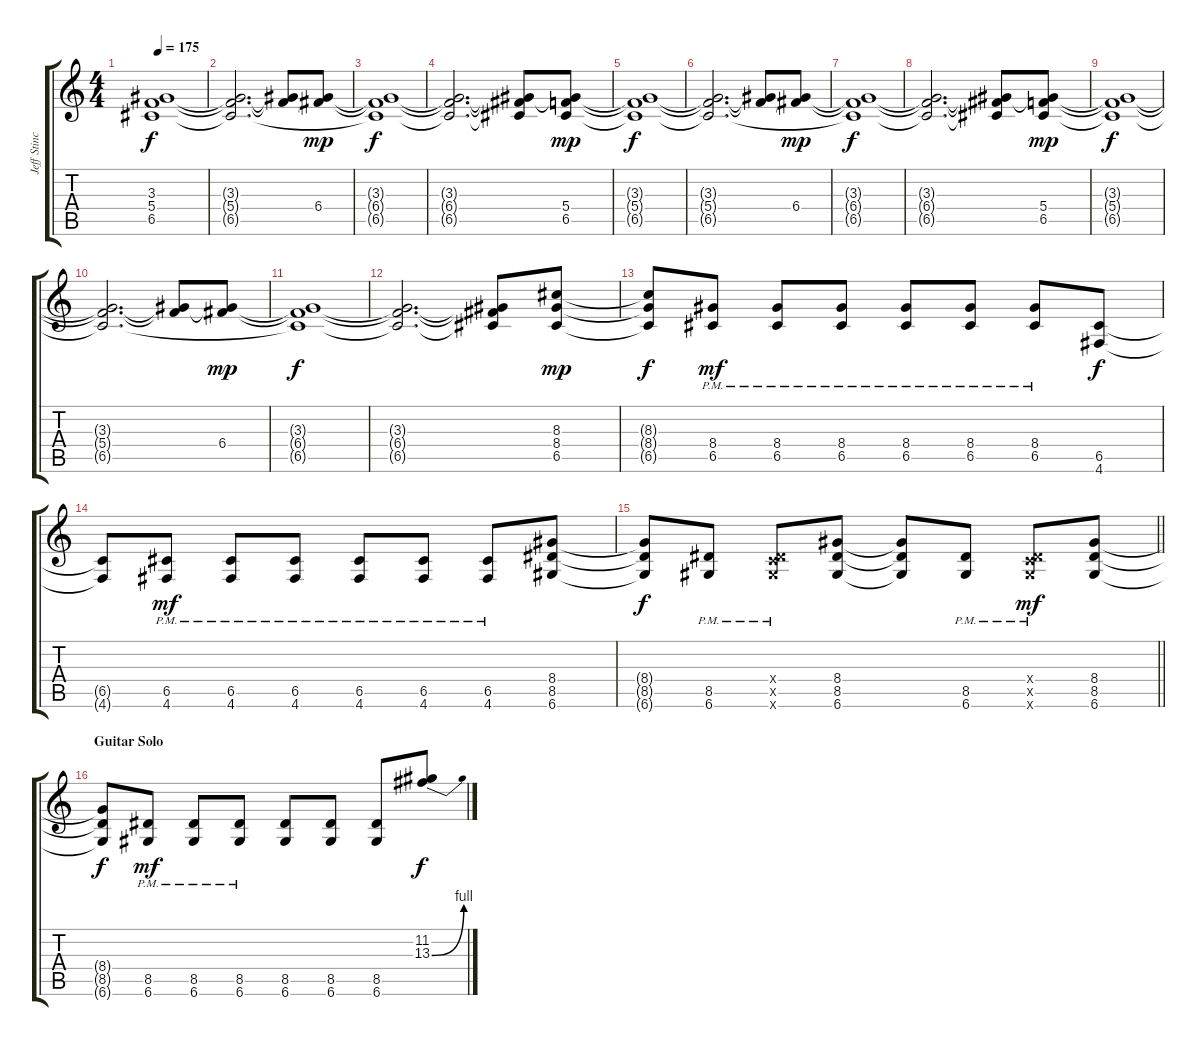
\track ("Jeff Stinco" "Jeff Stinc") {instrument overdrivenguitar}
\staff {score tabs}
\tuning (D4 A3 F3 C3 G2 D2) {hide}
\ts (4 4)
\tempo 175
\clef g2
\ks c
(3.3{t} 5.4{t} 6.5{t}).1{dy f} |
(3.3{t} 5.4{t} 6.5{t}).2{d} (3.3{t} 5.4{t}).8 (3.3{t} 6.4).8{dy mp} |
(3.3{t} 6.4{t} 6.5{t}).1{dy f} |
(3.3{t} 6.4{t} 6.5{t}).2{d} (3.3{t} 6.4{t} 6.5{t}).8 (3.3{t} 5.4 6.5).8{dy mp} |
(3.3{t} 5.4{t} 6.5{t}).1{dy f} |
(3.3{t} 5.4{t} 6.5{t}).2{d} (3.3{t} 5.4{t}).8 (3.3{t} 6.4).8{dy mp} |
(3.3{t} 6.4{t} 6.5{t}).1{dy f} |
(3.3{t} 6.4{t} 6.5{t}).2{d} (3.3{t} 6.4{t} 6.5{t}).8 (3.3{t} 5.4 6.5).8{dy mp} |
(3.3{t} 5.4{t} 6.5{t}).1{dy f} |
(3.3{t} 5.4{t} 6.5{t}).2{d} (3.3{t} 5.4{t}).8 (3.3{t} 6.4).8{dy mp} |
(3.3{t} 6.4{t} 6.5{t}).1{dy f} |
(3.3{t} 6.4{t} 6.5{t}).2{d} (3.3{t} 6.4{t} 6.5{t}).8 (8.3 8.4 6.5).8{dy mp volume 14 balance 8} |
(8.3{t} 8.4{t} 6.5{t}).8{dy f} (8.4 6.5{pm}).8{dy mf} (8.4 6.5{pm}).8 (8.4 6.5{pm}).8 (8.4 6.5{pm}).8 (8.4 6.5{pm}).8 (8.4 6.5{pm}).8 (6.5 4.6).8{dy f} |
(6.5{t} 4.6{t}).8 (6.5 4.6{pm}).8{dy mf} (6.5 4.6{pm}).8 (6.5 4.6{pm}).8 (6.5 4.6{pm}).8 (6.5 4.6{pm}).8 (6.5 4.6{pm}).8 (8.4 8.5 6.6).8 |
\barLineRight lightlight
(8.4{t} 8.5{t} 6.6{t}).8{dy f} (8.5 6.6{pm}).8 (0.4{x} 8.5{x} 6.6{pm x}).8 (8.4 8.5 6.6).8 (8.4{t} 8.5{t} 6.6{t}).8 (8.5 6.6{pm}).8 (0.4{x} 8.5{x} 6.6{pm x}).8{dy mf} (8.4 8.5 6.6).8 |
\section ("" "Guitar Solo")
(8.4{t} 8.5{t} 6.6{t}).8{dy f} (8.5 6.6{pm}).8{dy mf} (8.5 6.6{pm}).8 (8.5 6.6{pm}).8 (8.5 6.6).8 (8.5 6.6).8 (8.5 6.6).8 (11.2 13.3{be (bend 0 0 60 4)}).8{dy f volume 15 instrument distortionguitar}
